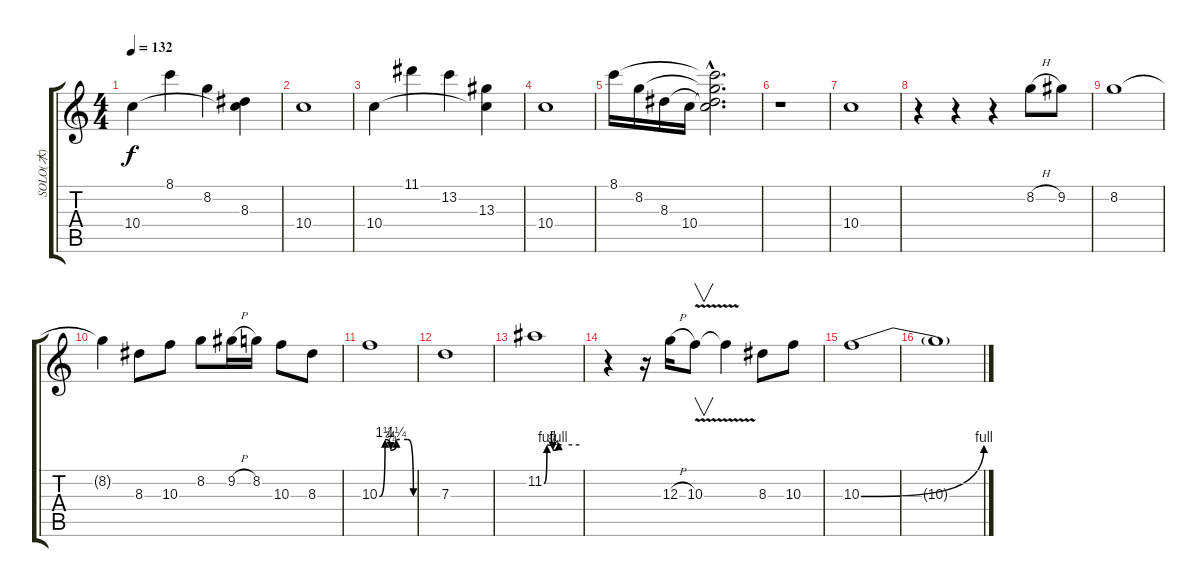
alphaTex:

\track ("SOLO(木)" "SOLO(木)") {instrument acousticguitarsteel}
\staff {score tabs}
\tuning (E4 B3 G3 D3 A2 E2) {hide}
\ts (4 4)
\tempo 132
\clef g2
\ks c
10.4.4{dy f instrument acousticguitarsteel} 8.1.4 8.2.4 (8.3 10.4{t}).4 |
10.4.1 |
10.4.4 11.1.4 13.2.4 (13.3 10.4{t}).4 |
10.4.1 |
8.1.16 8.2.16 8.3.16 10.4.16 (8.1{hac t} 8.2{hac t} 8.3{hac t} 10.4{hac t}).2{d} |
r.1 |
10.4.1 |
r.4{volume 11 balance 8} r.4 r.4 8.2{h}.8 9.2.8 |
8.2.1 |
8.2{t}.4 8.3.8 10.3.8 8.2.8 9.2{h}.16 8.2.16 10.3.8 8.3.8 |
10.3{be (custom 0 0 10 5 20 3 30 5 36 5 50 5 60 0)}.1 |
7.3.1 |
11.2{be (custom 0 0 5 4 15 3 25 4 30 4 60 4)}.1 |
r.4 r.16 12.3{h}.16 10.3{v}.8{v} 10.3{t}.4 8.3.8 10.3.8 |
10.3{be (bend 0 0 60 4)}.1 |
10.3{t}.1
